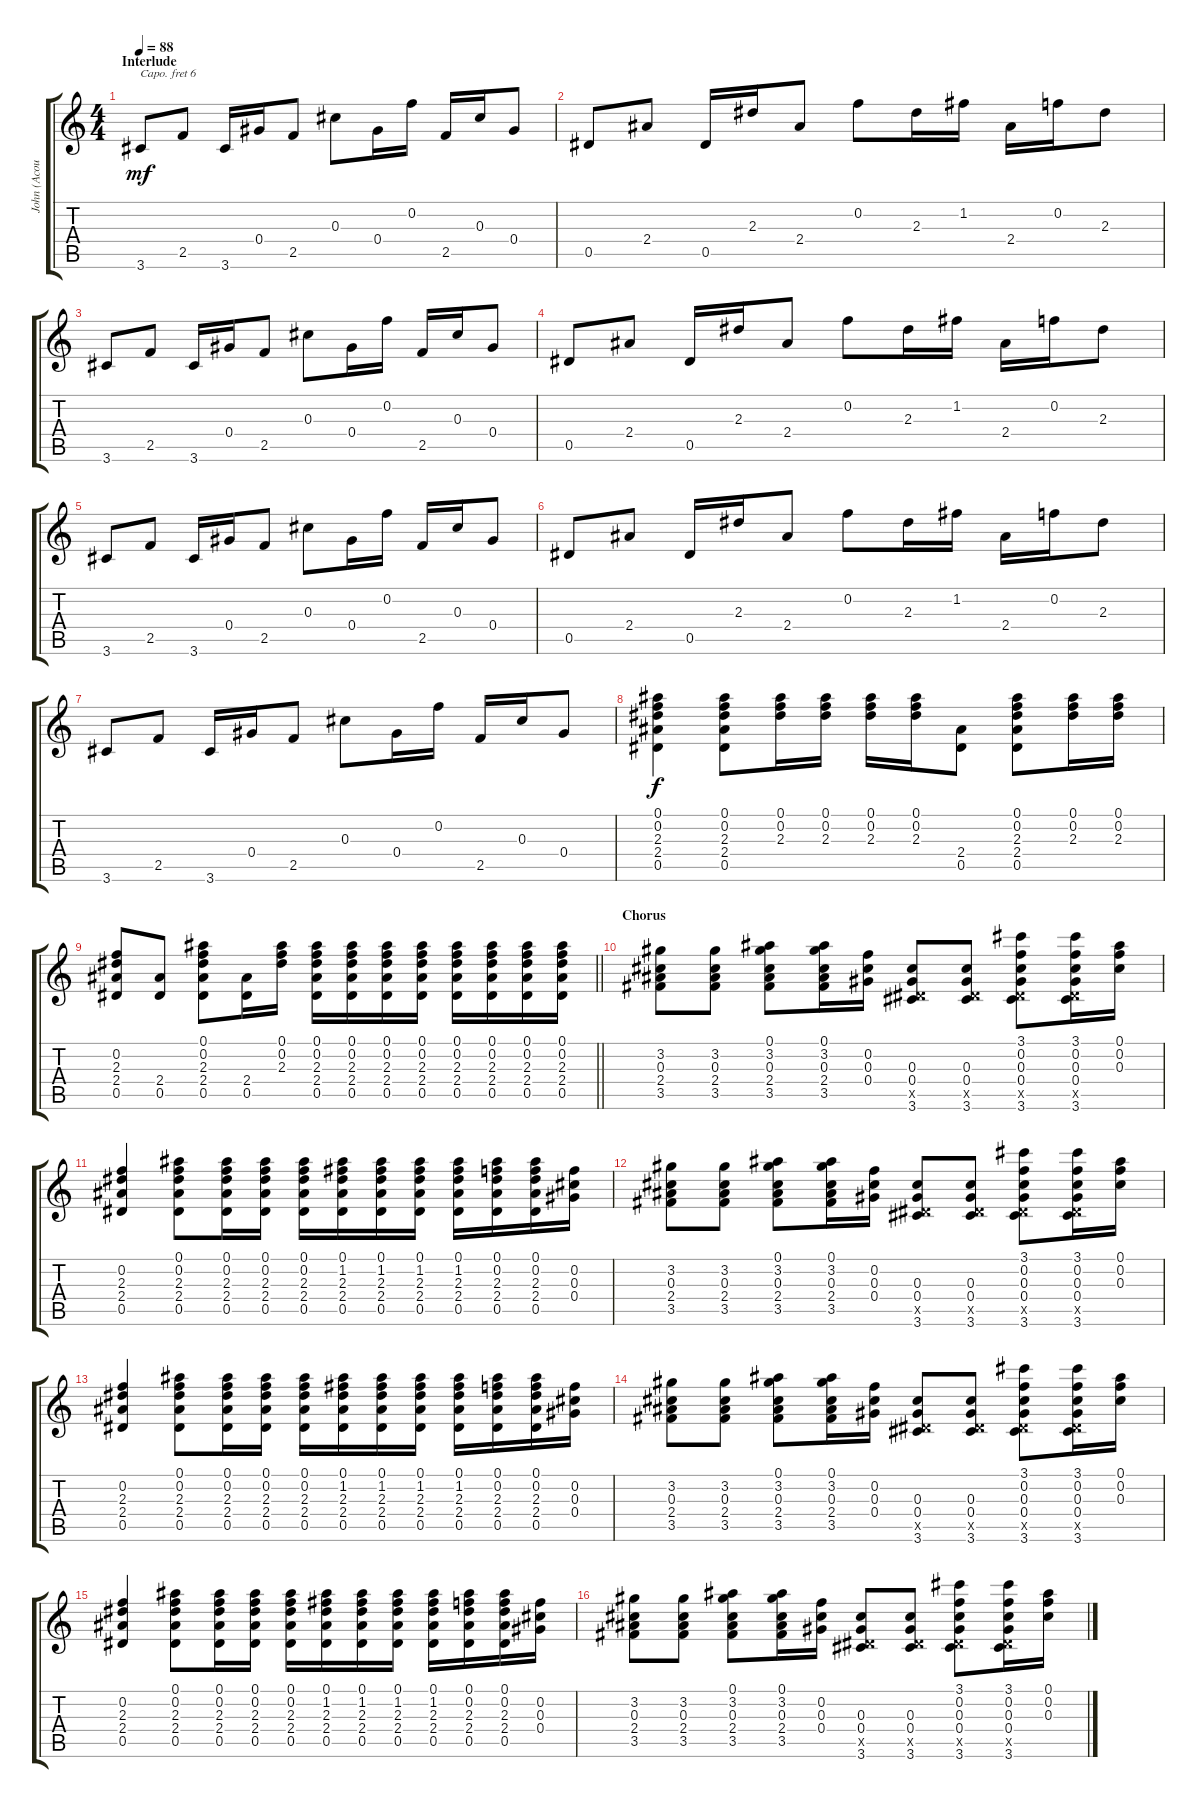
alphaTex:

\track ("John (Acoustic)" "John (Acou") {instrument acousticguitarnylon}
\staff {score tabs}
\capo 6
\tuning (E4 B3 G3 D3 A2 E2) {hide}
\ts (4 4)
\section ("" "Interlude")
\tempo 88
\clef g2
\ks c
3.6.8{dy mf} 2.5.8 3.6.16 0.4.16 2.5.8 0.3.8 0.4.16 0.2.16 2.5.16 0.3.16 0.4.8 |
0.5.8 2.4.8 0.5.16 2.3.16 2.4.8 0.2.8 2.3.16 1.2.16 2.4.16 0.2.16 2.3.8 |
3.6.8 2.5.8 3.6.16 0.4.16 2.5.8 0.3.8 0.4.16 0.2.16 2.5.16 0.3.16 0.4.8 |
0.5.8 2.4.8 0.5.16 2.3.16 2.4.8 0.2.8 2.3.16 1.2.16 2.4.16 0.2.16 2.3.8 |
3.6.8 2.5.8 3.6.16 0.4.16 2.5.8 0.3.8 0.4.16 0.2.16 2.5.16 0.3.16 0.4.8 |
0.5.8 2.4.8 0.5.16 2.3.16 2.4.8 0.2.8 2.3.16 1.2.16 2.4.16 0.2.16 2.3.8 |
3.6.8 2.5.8 3.6.16 0.4.16 2.5.8 0.3.8 0.4.16 0.2.16 2.5.16 0.3.16 0.4.8 |
(0.1 0.2 2.3 2.4 0.5).4{dy f} (0.1 0.2 2.3 2.4 0.5).8 (0.1 0.2 2.3).16 (0.1 0.2 2.3).16 (0.1 0.2 2.3).16 (0.1 0.2 2.3).16 (2.4 0.5).8 (0.1 0.2 2.3 2.4 0.5).8 (0.1 0.2 2.3).16 (0.1 0.2 2.3).16 |
\barLineRight lightlight
(0.2 2.3 2.4 0.5).8 (2.4 0.5).8 (0.1 0.2 2.3 2.4 0.5).8 (2.4 0.5).16 (0.1 0.2 2.3).16 (0.1 0.2 2.3 2.4 0.5).16 (0.1 0.2 2.3 2.4 0.5).16 (0.1 0.2 2.3 2.4 0.5).16 (0.1 0.2 2.3 2.4 0.5).16 (0.1 0.2 2.3 2.4 0.5).16 (0.1 0.2 2.3 2.4 0.5).16 (0.1 0.2 2.3 2.4 0.5).16 (0.1 0.2 2.3 2.4 0.5).16 |
\section ("" "Chorus")
(3.2 0.3 2.4 3.5).8 (3.2 0.3 2.4 3.5).8 (0.1 3.2 0.3 2.4 3.5).8 (0.1 3.2 0.3 2.4 3.5).16 (0.2 0.3 0.4).16 (0.3 0.4 0.5{x} 3.6).8 (0.3 0.4 0.5{x} 3.6).8 (3.1 0.2 0.3 0.4 0.5{x} 3.6).8 (3.1 0.2 0.3 0.4 0.5{x} 3.6).16 (0.1 0.2 0.3).16 |
(0.2 2.3 2.4 0.5).4 (0.1 0.2 2.3 2.4 0.5).8 (0.1 0.2 2.3 2.4 0.5).16 (0.1 0.2 2.3 2.4 0.5).16 (0.1 0.2 2.3 2.4 0.5).16 (0.1 1.2 2.3 2.4 0.5).16 (0.1 1.2 2.3 2.4 0.5).16 (0.1 1.2 2.3 2.4 0.5).16 (0.1 1.2 2.3 2.4 0.5).16 (0.1 0.2 2.3 2.4 0.5).16 (0.1 0.2 2.3 2.4 0.5).16 (0.2 0.3 0.4).16 |
(3.2 0.3 2.4 3.5).8 (3.2 0.3 2.4 3.5).8 (0.1 3.2 0.3 2.4 3.5).8 (0.1 3.2 0.3 2.4 3.5).16 (0.2 0.3 0.4).16 (0.3 0.4 0.5{x} 3.6).8 (0.3 0.4 0.5{x} 3.6).8 (3.1 0.2 0.3 0.4 0.5{x} 3.6).8 (3.1 0.2 0.3 0.4 0.5{x} 3.6).16 (0.1 0.2 0.3).16 |
(0.2 2.3 2.4 0.5).4 (0.1 0.2 2.3 2.4 0.5).8 (0.1 0.2 2.3 2.4 0.5).16 (0.1 0.2 2.3 2.4 0.5).16 (0.1 0.2 2.3 2.4 0.5).16 (0.1 1.2 2.3 2.4 0.5).16 (0.1 1.2 2.3 2.4 0.5).16 (0.1 1.2 2.3 2.4 0.5).16 (0.1 1.2 2.3 2.4 0.5).16 (0.1 0.2 2.3 2.4 0.5).16 (0.1 0.2 2.3 2.4 0.5).16 (0.2 0.3 0.4).16 |
(3.2 0.3 2.4 3.5).8 (3.2 0.3 2.4 3.5).8 (0.1 3.2 0.3 2.4 3.5).8 (0.1 3.2 0.3 2.4 3.5).16 (0.2 0.3 0.4).16 (0.3 0.4 0.5{x} 3.6).8 (0.3 0.4 0.5{x} 3.6).8 (3.1 0.2 0.3 0.4 0.5{x} 3.6).8 (3.1 0.2 0.3 0.4 0.5{x} 3.6).16 (0.1 0.2 0.3).16 |
(0.2 2.3 2.4 0.5).4 (0.1 0.2 2.3 2.4 0.5).8 (0.1 0.2 2.3 2.4 0.5).16 (0.1 0.2 2.3 2.4 0.5).16 (0.1 0.2 2.3 2.4 0.5).16 (0.1 1.2 2.3 2.4 0.5).16 (0.1 1.2 2.3 2.4 0.5).16 (0.1 1.2 2.3 2.4 0.5).16 (0.1 1.2 2.3 2.4 0.5).16 (0.1 0.2 2.3 2.4 0.5).16 (0.1 0.2 2.3 2.4 0.5).16 (0.2 0.3 0.4).16 |
(3.2 0.3 2.4 3.5).8 (3.2 0.3 2.4 3.5).8 (0.1 3.2 0.3 2.4 3.5).8 (0.1 3.2 0.3 2.4 3.5).16 (0.2 0.3 0.4).16 (0.3 0.4 0.5{x} 3.6).8 (0.3 0.4 0.5{x} 3.6).8 (3.1 0.2 0.3 0.4 0.5{x} 3.6).8 (3.1 0.2 0.3 0.4 0.5{x} 3.6).16 (0.1 0.2 0.3).16
